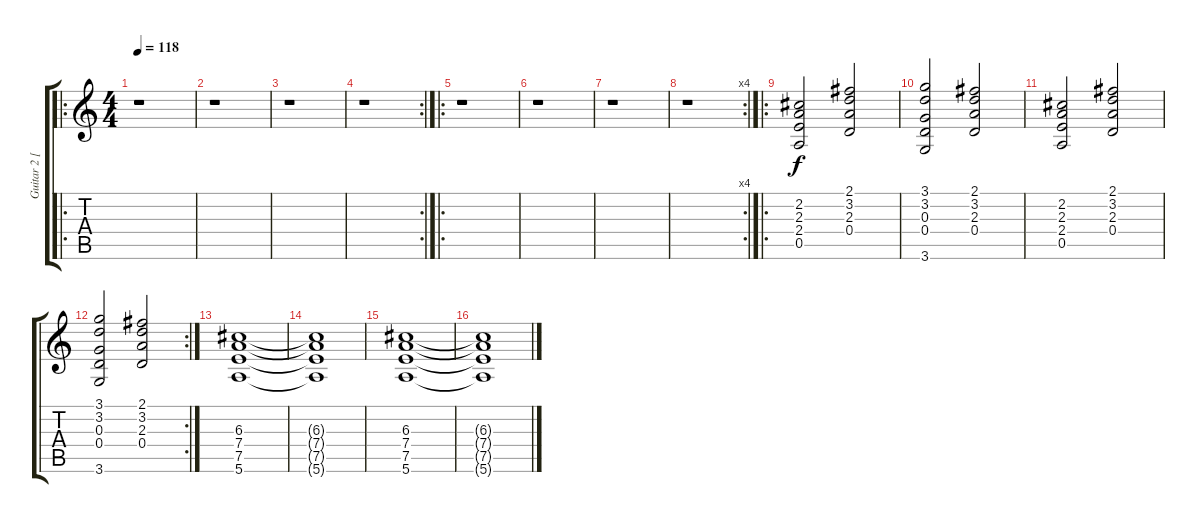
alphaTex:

\track ("Guitar 2 [acoustic]" "Guitar 2 [") {instrument acousticguitarnylon}
\staff {score tabs}
\tuning (E4 B3 G3 D3 A2 E2) {hide}
\ro
\ts (4 4)
\tempo 118
\clef g2
\ks c
r.1{dy f instrument acousticguitarnylon} |
r.1 |
r.1 |
\rc 2
r.1 |
\ro
r.1 |
r.1 |
r.1 |
\rc 4
r.1 |
\ro
(2.2 2.3 2.4 0.5).2 (2.1 3.2 2.3 0.4).2 |
(3.1 3.2 0.3 0.4 3.6).2 (2.1 3.2 2.3 0.4).2 |
(2.2 2.3 2.4 0.5).2 (2.1 3.2 2.3 0.4).2 |
\rc 2
(3.1 3.2 0.3 0.4 3.6).2 (2.1 3.2 2.3 0.4).2 |
(6.3 7.4 7.5 5.6).1 |
(6.3{t} 7.4{t} 7.5{t} 5.6{t}).1 |
(6.3 7.4 7.5 5.6).1{instrument fx6goblins} |
(6.3{t} 7.4{t} 7.5{t} 5.6{t}).1
